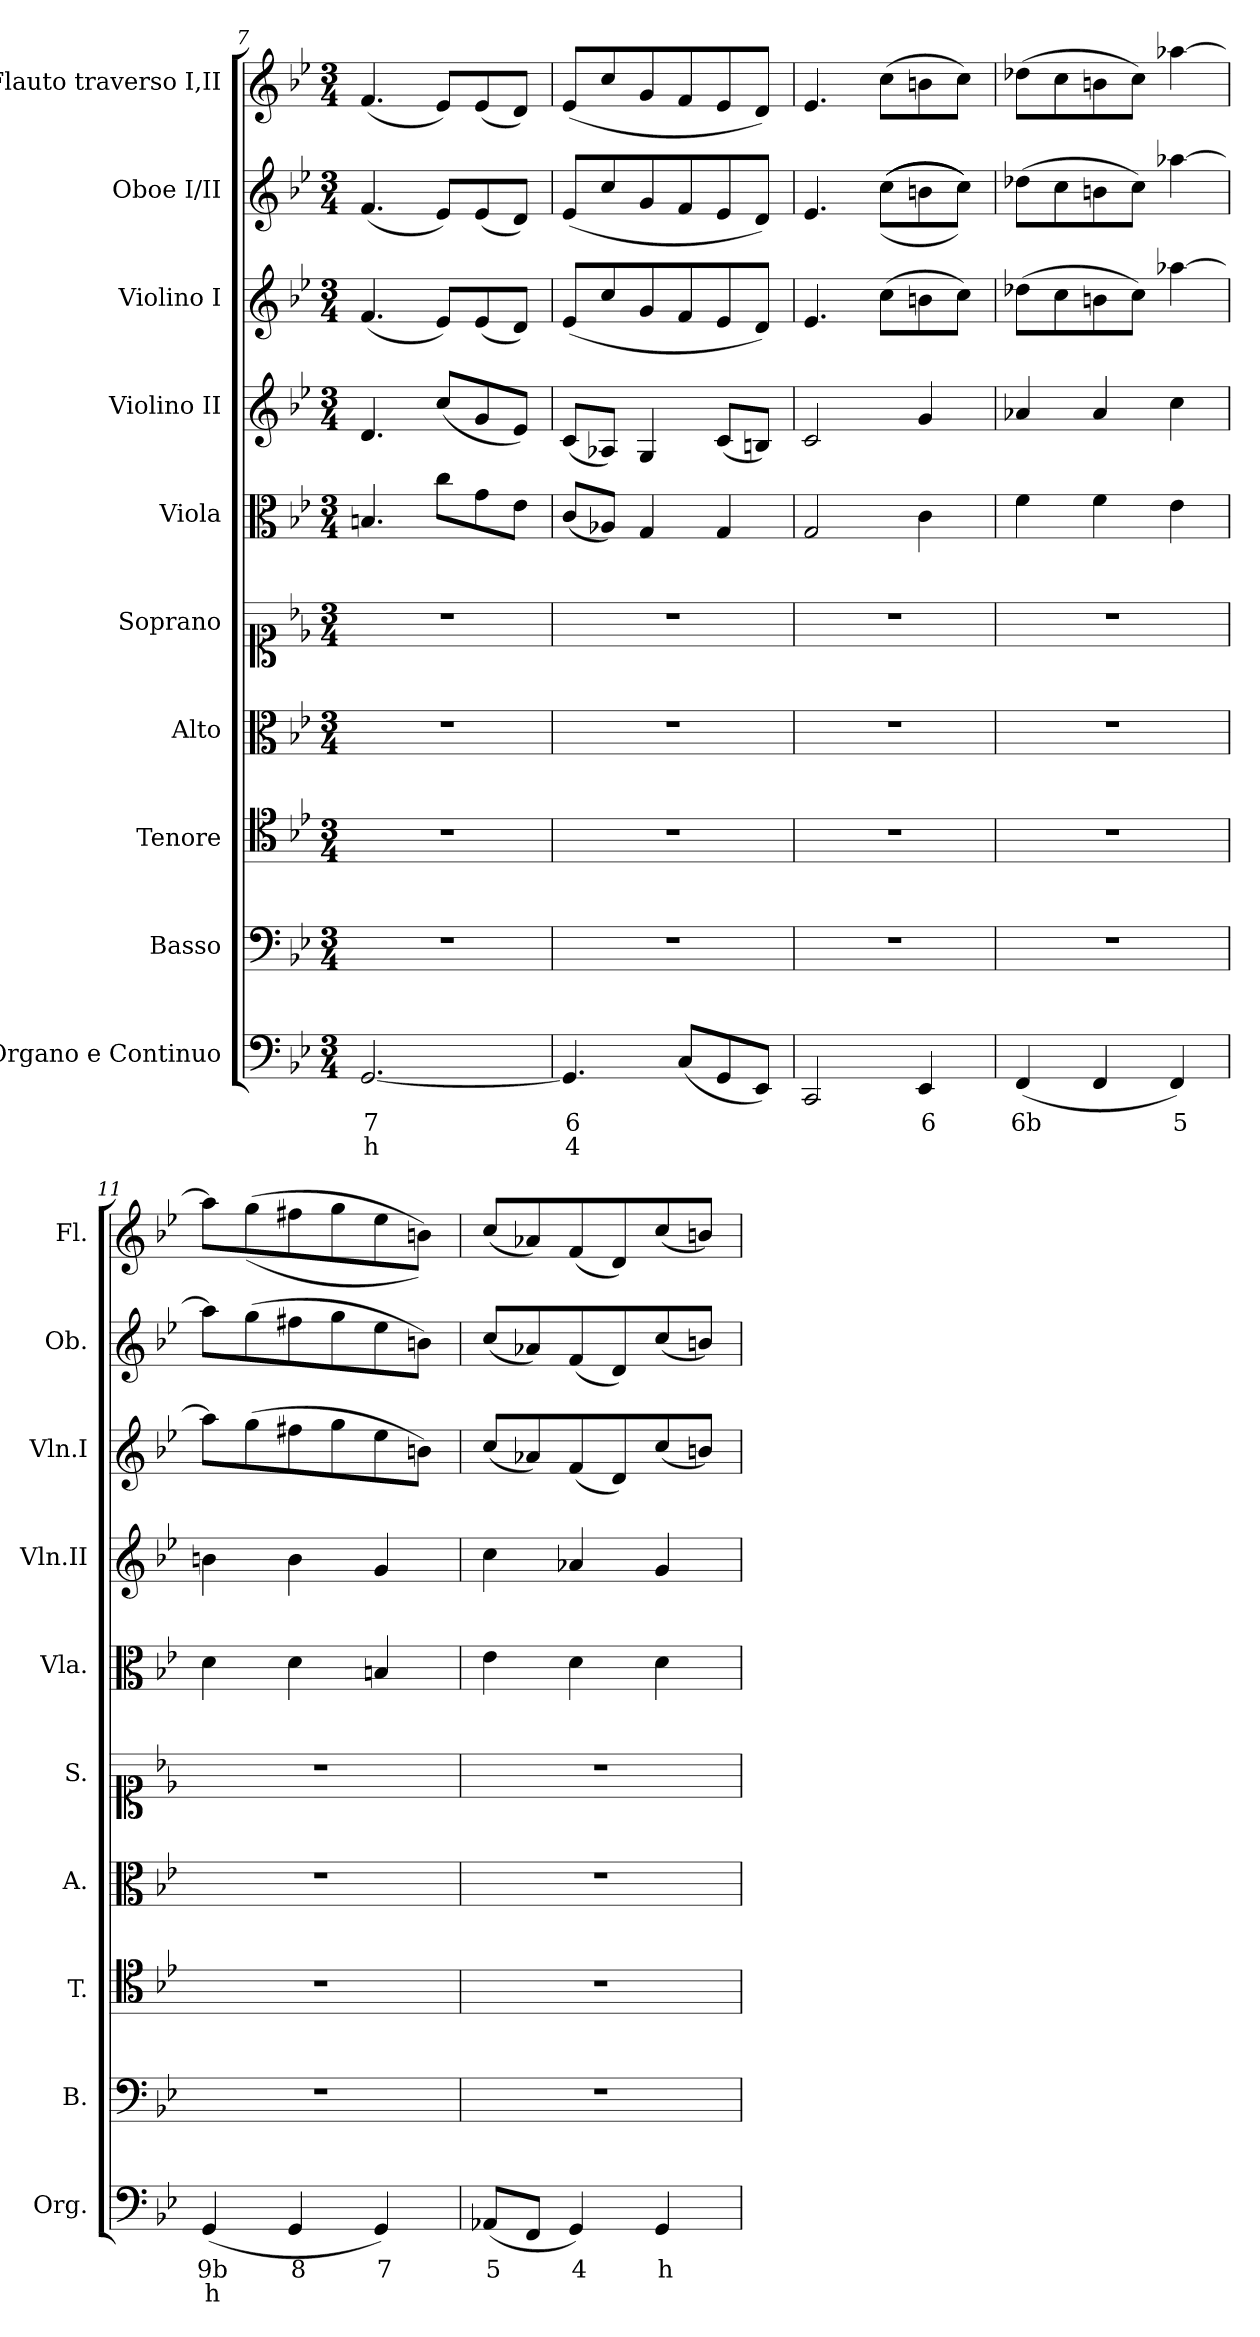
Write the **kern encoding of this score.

**kern	**text	**text	**kern	**kern	**kern	**kern	**kern	**kern	**kern	**kern	**kern
*part10	*part10	*part10	*part9	*part8	*part7	*part6	*part5	*part4	*part3	*part2	*part1
*staff10	*staff10	*staff10	*staff9	*staff8	*staff7	*staff6	*staff5	*staff4	*staff3	*staff2	*staff1
*I"Organo e  Continuo	*	*	*I"Basso	*I"Tenore	*I"Alto	*I"Soprano	*I"Viola	*I"Violino II	*I"Violino I	*I"Oboe I/II	*I"Flauto traverso I,II
*I'Org.	*	*	*I'B.	*I'T.	*I'A.	*I'S.	*I'Vla.	*I'Vln.II	*I'Vln.I	*I'Ob.	*I'Fl.
*clefF4	*	*	*clefF4	*clefC4	*clefC3	*clefC1	*clefC3	*clefG2	*clefG2	*clefG2	*clefG2
*k[b-e-]	*	*	*k[b-e-]	*k[b-e-]	*k[b-e-]	*k[b-e-]	*k[b-e-]	*k[b-e-]	*k[b-e-]	*k[b-e-]	*k[b-e-]
*M3/4	*	*	*M3/4	*M3/4	*M3/4	*M3/4	*M3/4	*M3/4	*M3/4	*M3/4	*M3/4
=7	=7	=7	=7	=7	=7	=7	=7	=7	=7	=7	=7
[2.GG/	7	h	2.r	2.r	2.r	2.r	4.Bn/	4.d/	(<4.f/	(<4.f/	(<4.f/
.	.	.	.	.	.	.	8cc\L	(<8cc/L	8e-/L)	8e-/L)	8e-/L)
.	.	.	.	.	.	.	8g\	8g/	(<8e-/	(<8e-/	(<8e-/
.	.	.	.	.	.	.	8e-\J	8e-/J)	8d/J)	8d/J)	8d/J)
=8	=8	=8	=8	=8	=8	=8	=8	=8	=8	=8	=8
4.GG/]	6	4	2.r	2.r	2.r	2.r	(<8c/L	(<8c/L	(<8e-/L	(<8e-/L	(<8e-/L
.	.	.	.	.	.	.	8A-X/J)	8A-X/J)	8cc/	8cc/	8cc/
.	.	.	.	.	.	.	4G/	4G/	8g/	8g/	8g/
(<8C/L	.	.	.	.	.	.	.	.	8f/	8f/	8f/
8GG/	.	.	.	.	.	.	4G/	(<8c/L	8e-/	8e-/	8e-/
8EE-/J)	.	.	.	.	.	.	.	8Bn/J)	8d/J)	8d/J)	8d/J)
=9	=9	=9	=9	=9	=9	=9	=9	=9	=9	=9	=9
2CC/	.	.	2.r	2.r	2.r	2.r	2G/	2c/	4.e-/	4.e-/	4.e-/
.	.	.	.	.	.	.	.	.	(>8cc\L	(>(>(>(>8cc\L	(>8cc\L
4EE-/	6	.	.	.	.	.	4c\	4g/	8bn\	8bn\	8bn\
.	.	.	.	.	.	.	.	.	8cc\J)	8cc\J))))	8cc\J)
=10	=10	=10	=10	=10	=10	=10	=10	=10	=10	=10	=10
(<4FF/	6b	.	2.r	2.r	2.r	2.r	4f\	4a-X/	(>8dd-X\L	(>8dd-X\L	(>8dd-X\L
.	.	.	.	.	.	.	.	.	8cc\	8cc\	8cc\
4FF/	.	.	.	.	.	.	4f\	4a-/	8bn\	8bn\	8bn\
.	.	.	.	.	.	.	.	.	8cc\J)	8cc\J)	8cc\J)
4FF/)	5	.	.	.	.	.	4e-\	4cc\	[4aa-X\	[4aa-X\	[4aa-X\
=11	=11	=11	=11	=11	=11	=11	=11	=11	=11	=11	=11
(<4GG/	9b	h	2.r	2.r	2.r	2.r	4d\	4bn\	8aa-\L]	8aa-\L]	8aa-\L]
.	.	.	.	.	.	.	.	.	(>8gg\	(>8gg\	(>(>8gg\
4GG/	8	.	.	.	.	.	4d\	4b\	8ff#X\	8ff#X\	8ff#X\
.	.	.	.	.	.	.	.	.	8gg\	8gg\	8gg\
4GG/)	7	.	.	.	.	.	4Bn/	4g/	8ee-\	8ee-\	8ee-\
.	.	.	.	.	.	.	.	.	8bn\J)	8bn\J)	8bn\J))
=12	=12	=12	=12	=12	=12	=12	=12	=12	=12	=12	=12
(<8AA-X/L	5	.	2.r	2.r	2.r	2.r	4e-\	4cc\	(<8cc/L	(<8cc/L	(<8cc/L
8FF/J	.	.	.	.	.	.	.	.	8a-X/)	8a-X/)	8a-X/)
4GG/)	4	.	.	.	.	.	4d\	4a-X/	(<8f/	(<8f/	(<8f/
.	.	.	.	.	.	.	.	.	8d/)	8d/)	8d/)
4GG/	h	.	.	.	.	.	4d\	4g/	(<8cc/	(<8cc/	(<8cc/
.	.	.	.	.	.	.	.	.	8bn/J)	8bn/J)	8bn/J)
=	=	=	=	=	=	=	=	=	=	=	=
*-	*-	*-	*-	*-	*-	*-	*-	*-	*-	*-	*-
